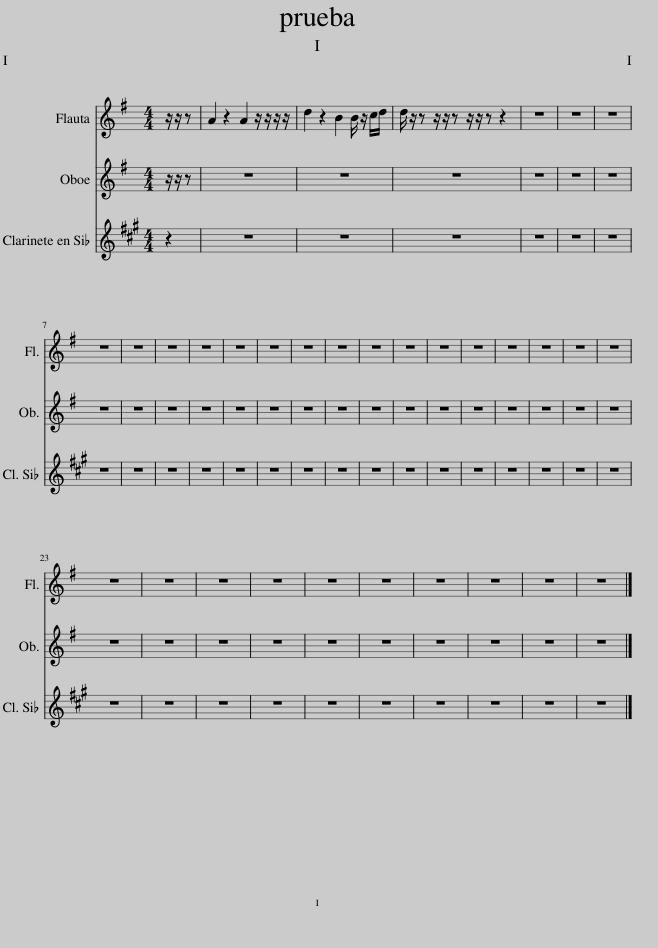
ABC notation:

X:1
L:1/8
M:4/4
I:linebreak $
K:G
V:1 treble
V:1
 z/ z/ z | A2 z2 A2 z/ z/ z/ z/ | d2 z2 B2 B/ z/ c/d/ | d/ z/ z z/ z/ z z/ z/ z z2 | z8 | %5
 z8 | z8 |$ z8 | z8 | z8 | %10
 z8 | z8 | z8 | z8 | z8 | %15
 z8 | z8 | z8 | z8 | z8 | %20
 z8 | z8 | z8 |$ z8 | z8 | %25
 z8 | z8 | z8 | z8 | z8 | %30
 z8 | z8 | z8 |] %33
